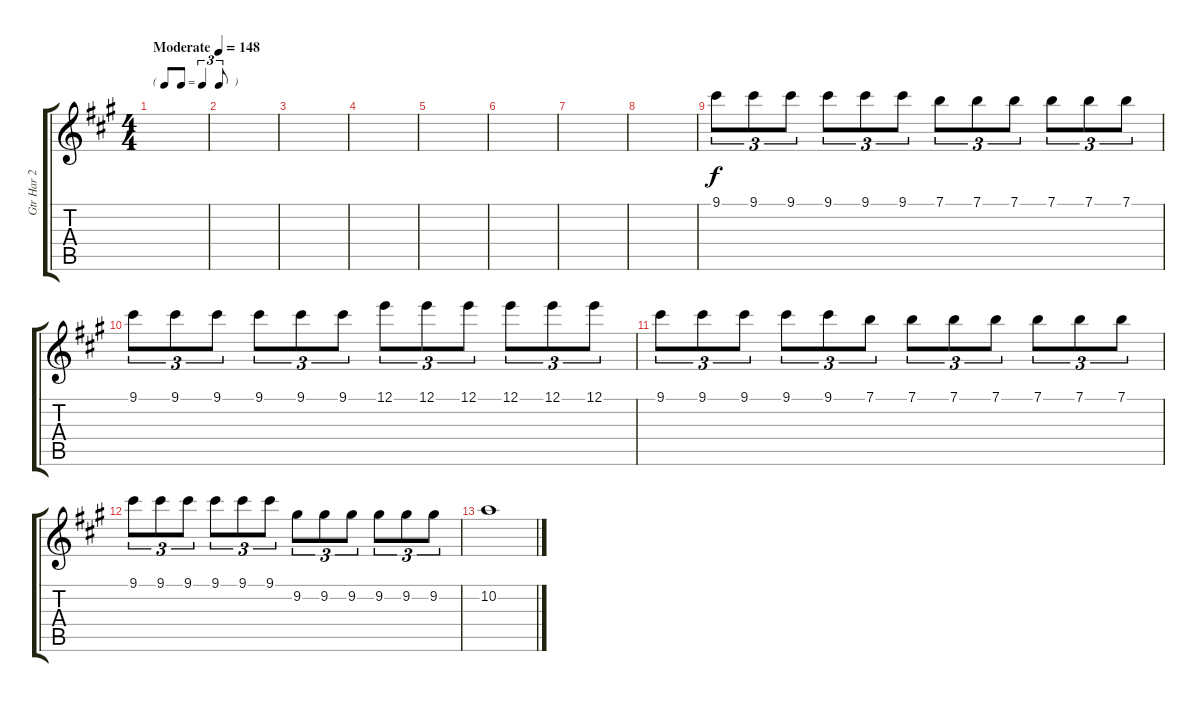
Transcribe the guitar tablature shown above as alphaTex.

\track ("Gtr Har 2" "Gtr Har 2") {instrument overdrivenguitar}
\staff {score tabs}
\tuning (E4 B3 G3 D3 A2 E2) {hide}
\ts (4 4)
\tf triplet8th
\tempo (148 "Moderate")
\clef g2
\ks f#minor
|
|
|
|
|
|
|
|
9.1.8{tu (3 2)} 9.1.8{tu (3 2)} 9.1.8{tu (3 2)} 9.1.8{tu (3 2)} 9.1.8{tu (3 2)} 9.1.8{tu (3 2)} 7.1.8{tu (3 2)} 7.1.8{tu (3 2)} 7.1.8{tu (3 2)} 7.1.8{tu (3 2)} 7.1.8{tu (3 2)} 7.1.8{tu (3 2)} |
9.1.8{tu (3 2)} 9.1.8{tu (3 2)} 9.1.8{tu (3 2)} 9.1.8{tu (3 2)} 9.1.8{tu (3 2)} 9.1.8{tu (3 2)} 12.1.8{tu (3 2)} 12.1.8{tu (3 2)} 12.1.8{tu (3 2)} 12.1.8{tu (3 2)} 12.1.8{tu (3 2)} 12.1.8{tu (3 2)} |
9.1.8{tu (3 2)} 9.1.8{tu (3 2)} 9.1.8{tu (3 2)} 9.1.8{tu (3 2)} 9.1.8{tu (3 2)} 7.1.8{tu (3 2)} 7.1.8{tu (3 2)} 7.1.8{tu (3 2)} 7.1.8{tu (3 2)} 7.1.8{tu (3 2)} 7.1.8{tu (3 2)} 7.1.8{tu (3 2)} |
9.1.8{tu (3 2)} 9.1.8{tu (3 2)} 9.1.8{tu (3 2)} 9.1.8{tu (3 2)} 9.1.8{tu (3 2)} 9.1.8{tu (3 2)} 9.2.8{tu (3 2)} 9.2.8{tu (3 2)} 9.2.8{tu (3 2)} 9.2.8{tu (3 2)} 9.2.8{tu (3 2)} 9.2.8{tu (3 2)} |
10.2.1
